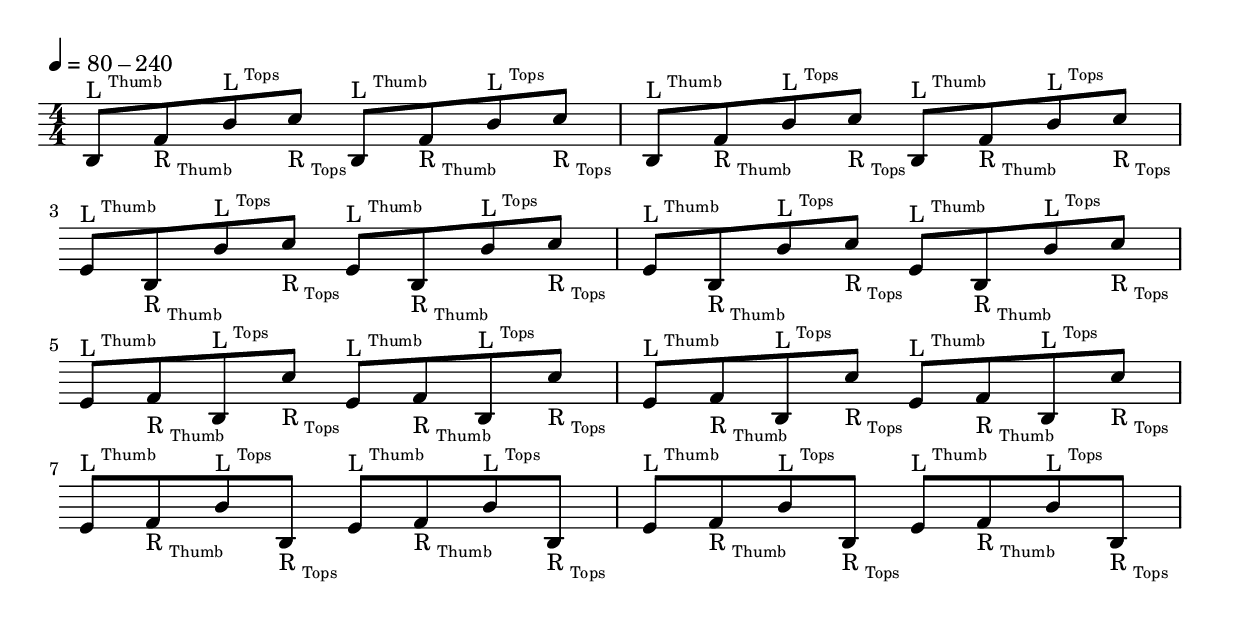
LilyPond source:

\version "2.24.1"
\include "../global.ly"

\layout {
  indent = -3.5
}

\relative {
  \defaultScoreSettings
  \tempo 4 = 80 - 240
  \time 4/4

  \repeat unfold 4 {  b8^\LThumbTop  f'_\RThumbBtm   b^\LTopsTop   c_\RTopsBtm } \break
  \repeat unfold 4 { e,8^\LThumbTop   b_\RThumbBtm  b'^\LTopsTop   c_\RTopsBtm } \break
  \repeat unfold 4 { e,8^\LThumbTop   f_\RThumbBtm  b,^\LTopsTop  c'_\RTopsBtm } \break
  \repeat unfold 4 { e,8^\LThumbTop   f_\RThumbBtm   b^\LTopsTop  b,_\RTopsBtm } \break
}